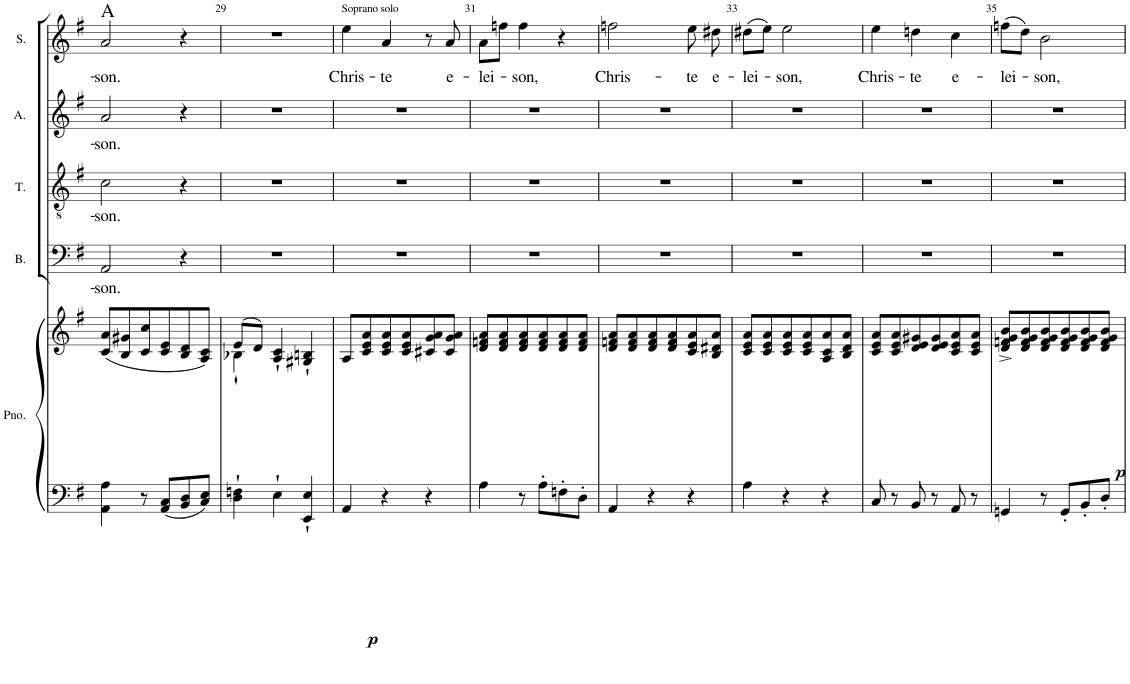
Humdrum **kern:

**kern	**kern	**dynam	**kern	**text	**kern	**text	**kern	**text	**kern	**text
*part5	*part5	*part5	*part4	*part4	*part3	*part3	*part2	*part2	*part1	*part1
*staff6	*staff5	*staff5/6	*staff4	*staff4	*staff3	*staff3	*staff2	*staff2	*staff1	*staff1
*I"Piano	*	*	*I"Bass	*	*I"Tenor	*	*I"Alto	*	*I"Soprano	*
*I'Pno.	*	*	*I'B.	*	*I'T.	*	*I'A.	*	*I'S.	*
!!LO:PB:g=z
*clefF4	*clefG2	*	*clefF4	*	*clefGv2	*	*clefG2	*	*clefG2	*
*k[f#]	*k[f#]	*	*k[f#]	*	*k[f#]	*	*k[f#]	*	*k[f#]	*
*M3/4	*M3/4	*	*M3/4	*	*M3/4	*	*M3/4	*	*M3/4	*
=28	=28	=28	=28	=28	=28	=28	=28	=28	=28	=28
!	!	!	!	!	!	!	!	!	!LO:TX:a:t=A	!
!	!	!	!	!LO:LY:b	!	!LO:LY:b	!	!LO:LY:b	!	!LO:LY:b
4AA\ 4A\	(8c/ 8a/L	.	2AA/	-son.	2c\	-son.	2a/	-son.	2a/	-son.
.	8B/ 8g#X/	.	.	.	.	.	.	.	.	.
8r	8c/ 8cc/	.	.	.	.	.	.	.	.	.
8AA/ 8C/L	8c/ 8e/	.	.	.	.	.	.	.	.	.
8BB/ 8D/	8B/ 8d/	.	4r	.	4r	.	4r	.	4r	.
8C/ 8E/J	8A/ 8c/J)	.	.	.	.	.	.	.	.	.
=29	=29	=29	=29	=29	=29	=29	=29	=29	=29	=29
*	*^	*	*	*	*	*	*	*	*	*
4D\` 4Fn\`	(8e/L	4B-X``\	.	2.r	.	2.r	.	2.r	.	2.r	.
.	8d/J)	.	.	.	.	.	.	.	.	.	.
4E`\	4A/` 4c/`	2ryy	.	.	.	.	.	.	.	.	.
4EE/` 4E/`	4G#X/` 4Bn/`	.	.	.	.	.	.	.	.	.	.
*	*v	*v	*	*	*	*	*	*	*	*	*
=30	=30	=30	=30	=30	=30	=30	=30	=30	=30	=30
!	!	!	!	!	!	!	!	!	!LO:TX:a:t=Soprano solo	!
!	!	!LO:DY:b=2	!	!	!	!	!	!	!	!LO:LY:b
4AA/	8A/L	p	2.r	.	2.r	.	2.r	.	4ee\	Chris-
.	8c/ 8e/ 8a/	.	.	.	.	.	.	.	.	.
!	!	!	!	!	!	!	!	!	!	!LO:LY:b
4r	8c/ 8e/ 8a/	.	.	.	.	.	.	.	4a/	-te
.	8c/ 8e/ 8a/	.	.	.	.	.	.	.	.	.
4r	8c#X/ 8g/ 8a/	.	.	.	.	.	.	.	8r	.
!	!	!	!	!	!	!	!	!	!	!LO:LY:b
.	8c#/ 8g/ 8a/J	.	.	.	.	.	.	.	8a/	e-
=31	=31	=31	=31	=31	=31	=31	=31	=31	=31	=31
!	!	!	!	!	!	!	!	!	!	!LO:LY:b
4A\	8d/ 8fn/ 8a/L	.	2.r	.	2.r	.	2.r	.	8a\L	-lei-
.	8d/ 8f/ 8a/	.	.	.	.	.	.	.	8ffn\J	.
!	!	!	!	!	!	!	!	!	!	!LO:LY:b
8r	8d/ 8f/ 8a/	.	.	.	.	.	.	.	4ff\	-son,
8A'\L	8d/ 8f/ 8a/	.	.	.	.	.	.	.	.	.
8Fn'\	8d/ 8f/ 8a/	.	.	.	.	.	.	.	4r	.
8D'\J	8d/ 8f/ 8a/J	.	.	.	.	.	.	.	.	.
=32	=32	=32	=32	=32	=32	=32	=32	=32	=32	=32
!	!	!	!	!	!	!	!	!	!	!LO:LY:b
4AA/	8d/ 8fn/ 8a/L	.	2.r	.	2.r	.	2.r	.	2ffn\	Chris-
.	8d/ 8f/ 8a/	.	.	.	.	.	.	.	.	.
4r	8d/ 8f/ 8a/	.	.	.	.	.	.	.	.	.
.	8d/ 8f/ 8a/	.	.	.	.	.	.	.	.	.
!	!	!	!	!	!	!	!	!	!	!LO:LY:b
4r	8c/ 8e/ 8a/	.	.	.	.	.	.	.	8ee\	-te
!	!	!	!	!	!	!	!	!	!	!LO:LY:b
.	8B/ 8d#X/ 8a/J	.	.	.	.	.	.	.	8dd#X\	e-
=33	=33	=33	=33	=33	=33	=33	=33	=33	=33	=33
!	!	!	!	!	!	!	!	!	!	!LO:LY:b
4A\	8c/ 8e/ 8a/L	.	2.r	.	2.r	.	2.r	.	(8dd#X\L	-lei-
.	8c/ 8e/ 8a/	.	.	.	.	.	.	.	8ee\J)	.
!	!	!	!	!	!	!	!	!	!	!LO:LY:b
4r	8c/ 8e/ 8a/	.	.	.	.	.	.	.	2ee\	-son,
.	8c/ 8e/ 8a/	.	.	.	.	.	.	.	.	.
4r	8A/ 8c/ 8a/	.	.	.	.	.	.	.	.	.
.	8B/ 8d/ 8a/J	.	.	.	.	.	.	.	.	.
=34	=34	=34	=34	=34	=34	=34	=34	=34	=34	=34
!	!	!	!	!	!	!	!	!	!	!LO:LY:b
8C/	8c/ 8e/ 8a/L	.	2.r	.	2.r	.	2.r	.	4ee\	Chris-
8r	8c/ 8e/ 8a/	.	.	.	.	.	.	.	.	.
!	!	!	!	!	!	!	!	!	!	!LO:LY:b
8BB/	8d/ 8e/ 8g#X/	.	.	.	.	.	.	.	4ddn\	-te
8r	8d/ 8e/ 8g#/	.	.	.	.	.	.	.	.	.
!	!	!	!	!	!	!	!	!	!	!LO:LY:b
8AA/	8c/ 8e/ 8a/	.	.	.	.	.	.	.	4cc\	e-
8r	8c/ 8e/ 8a/J	.	.	.	.	.	.	.	.	.
=35	=35	=35	=35	=35	=35	=35	=35	=35	=35	=35
!	!	!	!	!	!	!	!	!	!	!LO:LY:b
4GGn/	8d/^ 8fn/^ 8g/^ 8b/^L	.	2.r	.	2.r	.	2.r	.	(8ffn\L	-lei-
!	!	!LO:DY:b	!	!	!	!	!	!	!	!
.	8d/ 8f/ 8g/ 8b/	p	.	.	.	.	.	.	8dd\J)	.
!	!	!	!	!	!	!	!	!	!	!LO:LY:b
8r	8d/ 8f/ 8g/ 8b/	.	.	.	.	.	.	.	2b\	-son,
8GG'/L	8d/ 8f/ 8g/ 8b/	.	.	.	.	.	.	.	.	.
8BB'/	8d/ 8f/ 8g/ 8b/	.	.	.	.	.	.	.	.	.
8D'/J	8d/ 8f/ 8g/ 8b/J	.	.	.	.	.	.	.	.	.
=	=	=	=	=	=	=	=	=	=	=
*-	*-	*-	*-	*-	*-	*-	*-	*-	*-	*-
